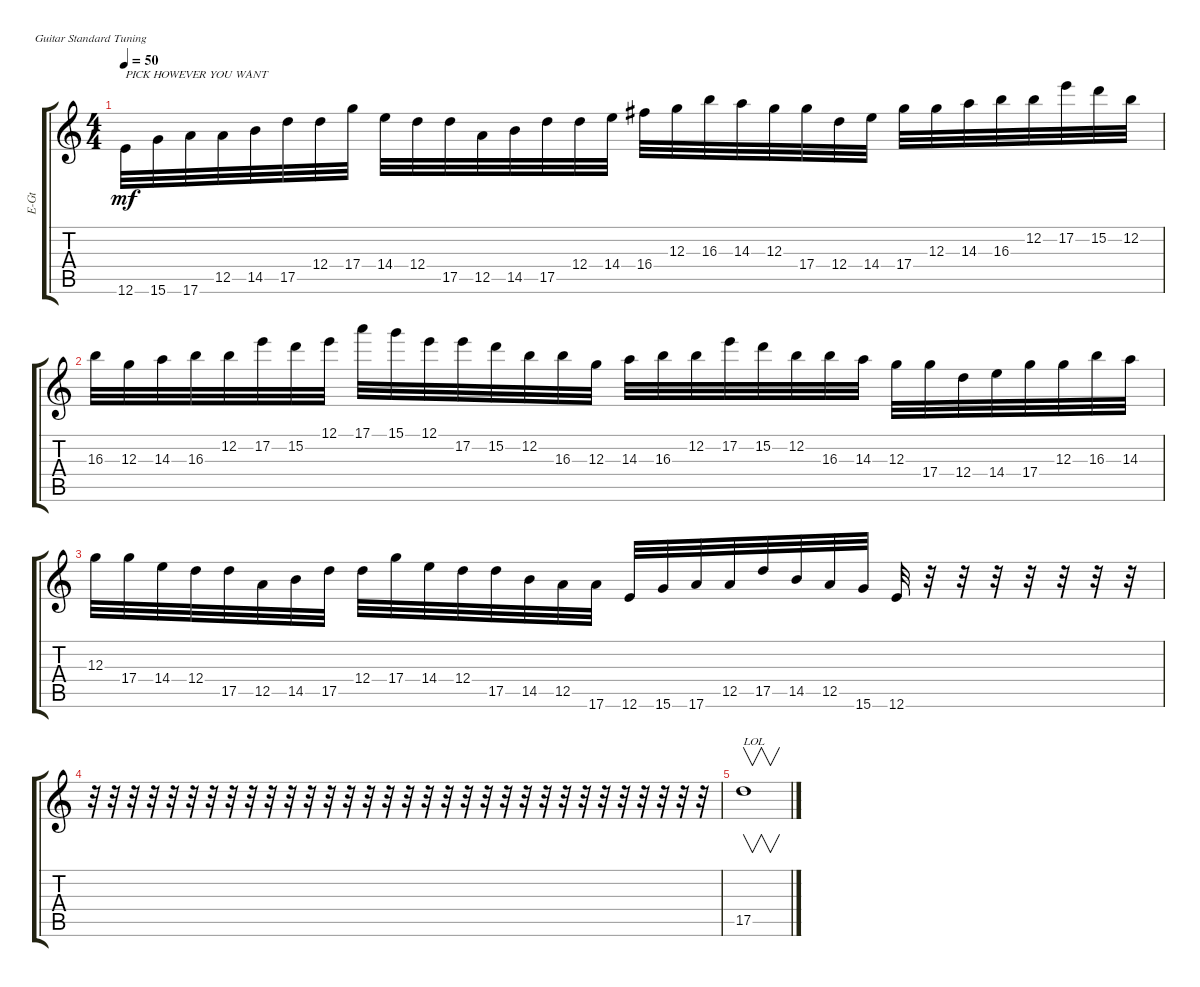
\defaultSystemsLayout 4
\bracketExtendMode groupsimilarinstruments
\otherSystemsTrackNameOrientation horizontal
\track ("Electric Guitar" "E-Gt") {instrument overdrivenguitar}
\staff {score tabs}
\tuning (E4 B3 G3 D3 A2 E2)
\ts (4 4)
\tempo 50
\clef g2
\ks c
12.6.32{txt "PICK HOWEVER YOU WANT" dy mf instrument overdrivenguitar beam Down} 15.6.32{beam Down} 17.6.32{beam Down} 12.5.32{beam Down} 14.5.32{beam Down} 17.5.32{beam Down} 12.4.32{beam Down} 17.4.32{beam Down} 14.4.32{beam Down} 12.4.32{beam Down} 17.5.32{beam Down} 12.5.32{beam Down} 14.5.32{beam Down} 17.5.32{beam Down} 12.4.32{beam Down} 14.4.32{beam Down} 16.4{acc #}.32{beam Down} 12.3.32{beam Down} 16.3.32{beam Down} 14.3.32{beam Down} 12.3.32{beam Down} 17.4.32{beam Down} 12.4.32{beam Down} 14.4.32{beam Down} 17.4.32{beam Down} 12.3.32{beam Down} 14.3.32{beam Down} 16.3.32{beam Down} 12.2.32{beam Down} 17.2.32{beam Down} 15.2.32{beam Down} 12.2.32{beam Down} |
16.3.32{beam Down} 12.3.32{beam Down} 14.3.32{beam Down} 16.3.32{beam Down} 12.2.32{beam Down} 17.2.32{beam Down} 15.2.32{beam Down} 12.1.32{beam Down} 17.1.32{beam Down} 15.1.32{beam Down} 12.1.32{beam Down} 17.2.32{beam Down} 15.2.32{beam Down} 12.2.32{beam Down} 16.3.32{beam Down} 12.3.32{beam Down} 14.3.32{beam Down} 16.3.32{beam Down} 12.2.32{beam Down} 17.2.32{beam Down} 15.2.32{beam Down} 12.2.32{beam Down} 16.3.32{beam Down} 14.3.32{beam Down} 12.3.32{beam Down} 17.4.32{beam Down} 12.4.32{beam Down} 14.4.32{beam Down} 17.4.32{beam Down} 12.3.32{beam Down} 16.3.32{beam Down} 14.3.32{beam Down} |
12.3.32{beam Down} 17.4.32{beam Down} 14.4.32{beam Down} 12.4.32{beam Down} 17.5.32{beam Down} 12.5.32{beam Down} 14.5.32{beam Down} 17.5.32{beam Down} 12.4.32{beam Down} 17.4.32{beam Down} 14.4.32{beam Down} 12.4.32{beam Down} 17.5.32{beam Down} 14.5.32{beam Down} 12.5.32{beam Down} 17.6.32{beam Down} 12.6.32{beam Up} 15.6.32{beam Up} 17.6.32{beam Up} 12.5.32{beam Up} 17.5.32{beam Up} 14.5.32{beam Up} 12.5.32{beam Up} 15.6.32{beam Up} 12.6.32{beam Up} r.32{beam Down} r.32{beam Down} r.32{beam Down} r.32{beam Down} r.32{beam Down} r.32{beam Down} r.32{beam Down} |
r.32{beam Down} r.32{beam Down} r.32{beam Down} r.32{beam Down} r.32{beam Down} r.32{beam Down} r.32{beam Down} r.32{beam Down} r.32{beam Down} r.32{beam Down} r.32{beam Down} r.32{beam Down} r.32{beam Down} r.32{beam Down} r.32{beam Down} r.32{beam Down} r.32{beam Down} r.32{beam Down} r.32{beam Down} r.32{beam Down} r.32{beam Down} r.32{beam Down} r.32{beam Down} r.32{beam Down} r.32{beam Down} r.32{beam Down} r.32{beam Down} r.32{beam Down} r.32{beam Down} r.32{beam Down} r.32{beam Down} r.32{beam Down} |
17.5.1{v txt "LOL" beam Down}
